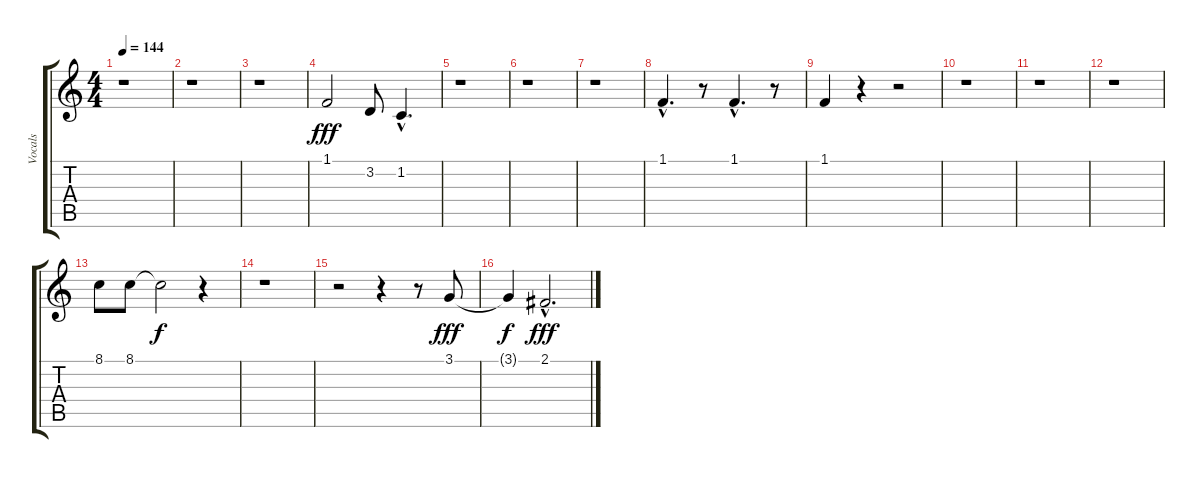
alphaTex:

\track ("Vocals" "Vocals") {instrument lead6voice}
\staff {score tabs}
\tuning (E4 B3 G3 D3 A2 E2) {hide}
\ts (4 4)
\tempo 144
\clef g2
\ks c
r.1{dy fff} |
r.1 |
r.1 |
1.1.2 3.2.8 1.2{hac}.4{d} |
r.1 |
r.1 |
r.1 |
1.1{hac}.4{d} r.8 1.1{hac}.4{d} r.8 |
1.1.4 r.4 r.2 |
r.1 |
r.1 |
r.1 |
8.1.8 8.1.8 8.1{t}.2{dy f} r.4 |
r.1 |
r.2 r.4 r.8 3.1.8{dy fff} |
3.1{t}.4{dy f} 2.1{hac}.2{d dy fff}
